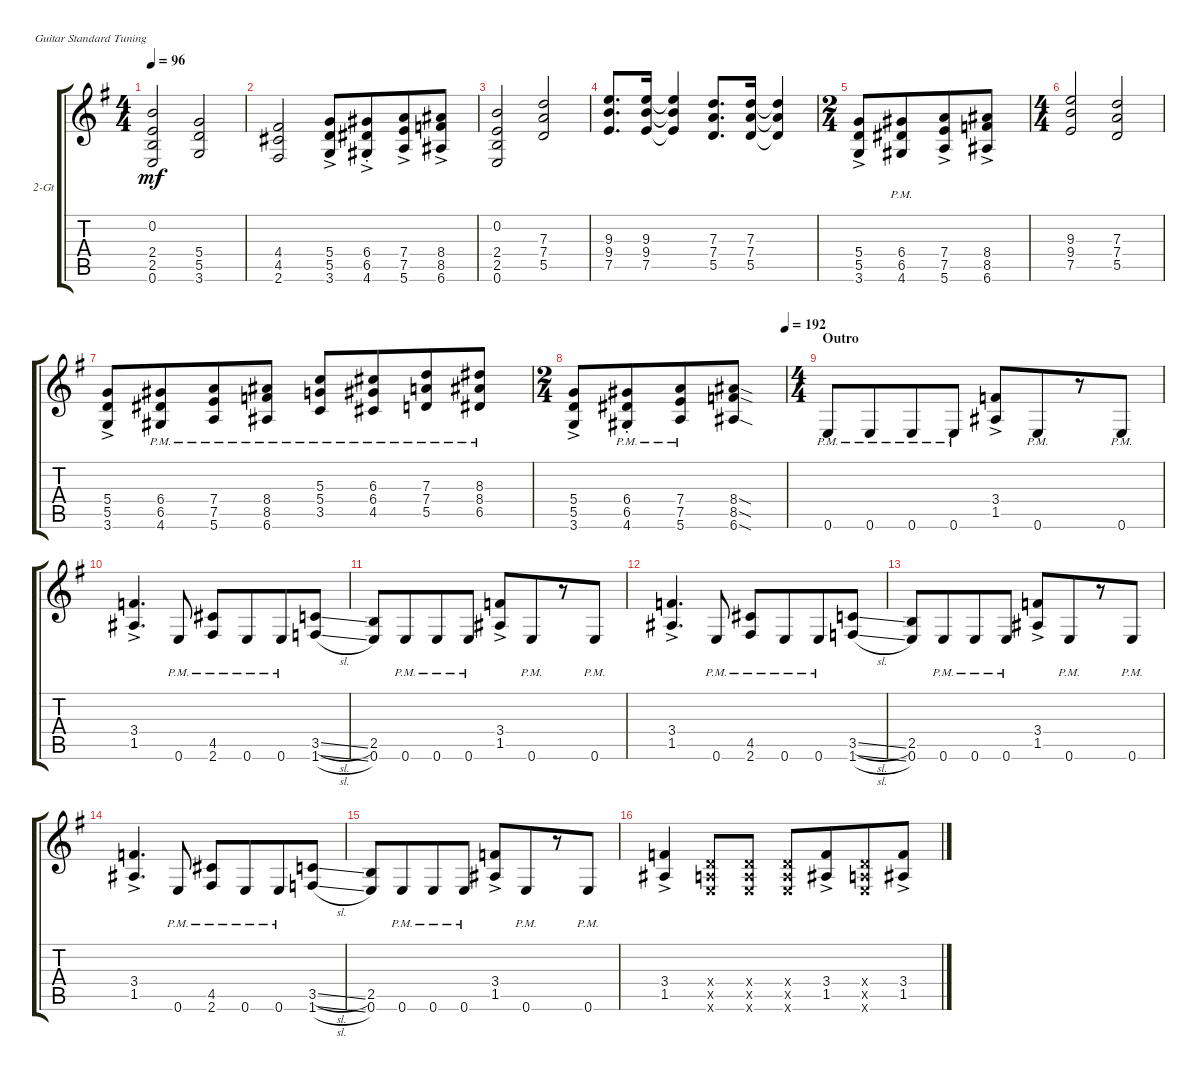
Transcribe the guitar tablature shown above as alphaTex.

\bracketExtendMode groupsimilarinstruments
\firstSystemTrackNameOrientation horizontal
\otherSystemsTrackNameOrientation horizontal
\track ("2-Gt" "2-Gt") {instrument distortionguitar}
\staff {score tabs}
\tuning (E4 B3 G3 D3 A2 E2)
\ts (4 4)
\beaming (8 4 4)
\tempo 96
\clef g2
\scale
1.08575
\ks g
(0.2 2.4 2.5 0.6).2{dy mf} (5.4 5.5 3.6).2 |
\scale
0.91425 (4.4 4.5 2.6).2 (5.4{ac} 5.5{ac} 3.6{ac}).8 (6.4{ac st} 6.5{ac st} 4.6{ac st}).8 (7.4{ac} 7.5{ac} 5.6{ac}).8 (8.4{ac} 8.5{ac} 6.6{ac}).8 |
\scale
1.05549 (0.2 2.4 2.5 0.6).2 (7.3 7.4 5.5).2 |
\scale
0.944515 (9.3 9.4 7.5).8{d} (9.3 9.4 7.5).16 (9.3{t} 9.4{t} 7.5{t}).4 (7.3 7.4 5.5).8{d} (7.3 7.4 5.5).16 (7.3{t} 7.4{t} 5.5{t}).4 |
\ts (2 4)
\beaming (8 4 4)
\scale
1.08575 (5.4{ac} 5.5{ac} 3.6{ac}).8 (6.4 6.5 4.6{pm}).8 (7.4{ac} 7.5{ac} 5.6{ac}).8 (8.4{ac} 8.5{ac} 6.6{ac}).8 |
\ts (4 4)
\beaming (8 4 4)
\scale
0.91425 (9.3 9.4 7.5).2 (5.5 7.4 7.3).2 |
\scale
1.05549 (5.4{ac} 5.5{ac} 3.6{ac}).8 (6.4{pm} 6.5{pm} 4.6{pm}).8 (7.4{pm} 7.5{pm} 5.6{pm}).8 (8.4{pm} 8.5{pm} 6.6{pm}).8 (5.3{pm} 5.4{pm} 3.5{pm}).8 (6.3{pm} 6.4{pm} 4.5{pm}).8 (7.3{pm} 7.4{pm} 5.5{pm}).8 (8.3{pm} 8.4{pm} 6.5{pm}).8 |
\ts (2 4)
\beaming (8 4 4)
\tempo (192 1)
\scale
0.944515 (5.4{ac} 5.5{ac} 3.6{ac}).8 (6.4{pm} 6.5{pm} 4.6{pm st}).8 (7.4{pm} 7.5{pm} 5.6{pm}).8 (8.4{sod} 8.5{sod} 6.6{sod}).8 |
\ts (4 4)
\beaming (8 4 4)
\section ("" "Outro")
\scale
1.08575 0.6{pm}.8 0.6{pm}.8 0.6{pm}.8 0.6{pm}.8 (3.4{ac} 1.5{ac}).8 0.6{pm}.8 r.8 0.6{pm}.8 |
\scale
0.91425 (3.4{ac} 1.5{ac}).4{d} 0.6{pm}.8 (4.5{pm} 2.6{pm}).8 0.6{pm}.8 0.6{pm}.8 (3.5{sl} 1.6{sl}).8 |
\scale
1.05549 (2.5 0.6).8 0.6{pm}.8 0.6{pm}.8 0.6{pm}.8 (3.4{ac} 1.5{ac}).8 0.6{pm}.8 r.8 0.6{pm}.8 |
\scale
0.944515 (3.4{ac} 1.5{ac}).4{d} 0.6{pm}.8 (4.5{pm} 2.6{pm}).8 0.6{pm}.8 0.6{pm}.8 (3.5{sl} 1.6{sl}).8 |
\scale
1.05549 (2.5 0.6).8 0.6{pm}.8 0.6{pm}.8 0.6{pm}.8 (3.4{ac} 1.5{ac}).8 0.6{pm}.8 r.8 0.6{pm}.8 |
\scale
0.944515 (3.4{ac} 1.5{ac}).4{d} 0.6{pm}.8 (2.6{pm} 4.5).8 0.6{pm}.8 0.6{pm}.8 (3.5{sl} 1.6{sl}).8 |
\scale
1.05549 (2.5 0.6).8 0.6{pm}.8 0.6{pm}.8 0.6{pm}.8 (3.4{ac} 1.5{ac}).8 0.6{pm}.8 r.8 0.6{pm}.8 |
\scale
0.944515 (3.4{ac} 1.5{ac}).4 (0.4{x} 0.5{x} 0.6{x}).8 (0.4{x} 0.5{x} 0.6{x}).8 (0.4{x} 0.5{x} 0.6{x}).8 (3.4{ac} 1.5{ac}).8 (0.4{x} 0.5{x} 0.6{x}).8 (3.4{ac} 1.5{ac}).8
